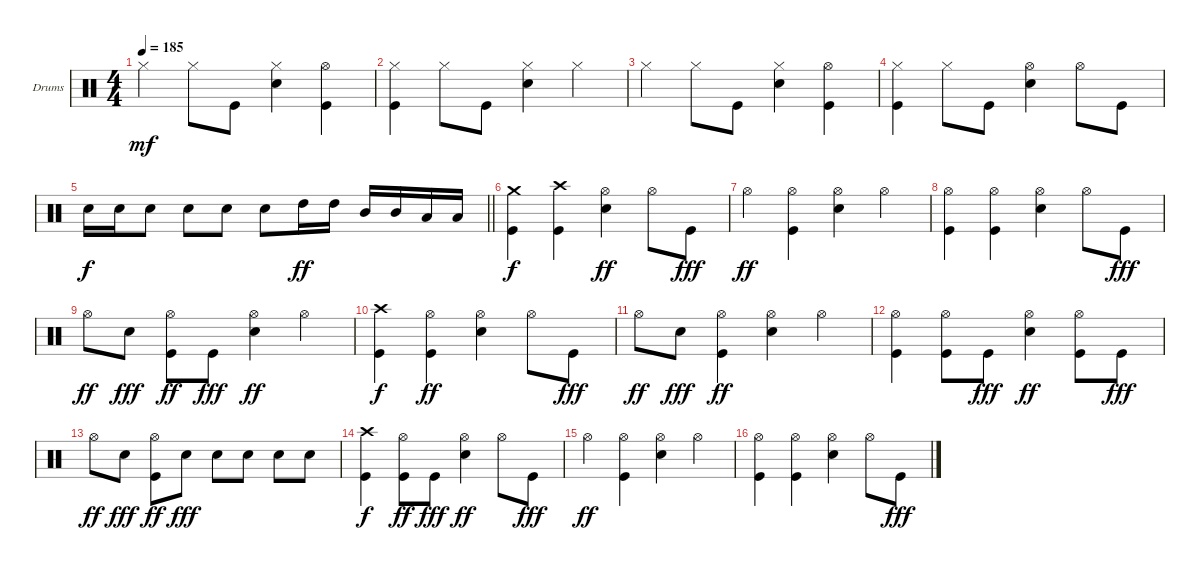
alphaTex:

\bracketExtendMode groupsimilarinstruments
\firstSystemTrackNameOrientation horizontal
\otherSystemsTrackNameOrientation horizontal
\track ("Drumkit" "Drums") {instrument percussion}
\staff {score}
\articulation defaults
\ts (4 4)
\tempo 185
\clef neutral
\ks c "Hi-Hat (closed)".4{dy mf} "Hi-Hat (closed)".8 "Kick (hit)".8
("Hi-Hat (closed)" "Snare (hit) 2").4 ("Hi-Hat (open)" "Kick (hit)").4 |
("Hi-Hat (closed)" "Kick (hit)").4 "Hi-Hat (closed)".8 "Kick (hit)".8 ("Hi-Hat (closed)" "Snare (hit) 2").4 "Hi-Hat (closed)".4 |
"Hi-Hat (closed)".4 "Hi-Hat (closed)".8 "Kick (hit)".8 ("Hi-Hat (closed)" "Snare (hit) 2").4 ("Hi-Hat (open)" "Kick (hit)").4 |
("Hi-Hat (closed)" "Kick (hit)").4 "Hi-Hat (closed)".8 "Kick (hit)".8 ("Hi-Hat (open)" "Snare (hit) 2").4 "Hi-Hat (open)".8 "Kick (hit)".8 |
\barLineRight lightlight "Snare (hit) 2".16{dy f} "Snare (hit) 2".16 "Snare (hit) 2".8 "Snare (hit) 2".8 "Snare (hit) 2".8 "Snare (hit) 2".8 "High Tom (hit)".16{dy ff} "High Tom (hit)".16 "Mid Tom (hit)".16 "Mid Tom (hit)".16 "Low Tom (hit)".16 "Low Tom (hit)".16
|
\section ("" "")
("Crash medium (hit)" "Kick (hit)").4{dy f} ("Crash high (hit)" "Kick (hit)").4 ("Hi-Hat (open)" "Snare (hit) 2").4{dy ff} "Hi-Hat (open)".8 "Kick (hit)".8{dy fff} |
"Hi-Hat (open)".4{dy ff} ("Hi-Hat (open)" "Kick (hit)").4 ("Hi-Hat (open)" "Snare (hit) 2").4 "Hi-Hat (open)".4 |
("Hi-Hat (open)" "Kick (hit)").4 ("Hi-Hat (open)" "Kick (hit)").4 ("Hi-Hat (open)" "Snare (hit) 2").4 "Hi-Hat (open)".8 "Kick (hit)".8{dy fff} |
"Hi-Hat (open)".8{dy ff} "Snare (hit) 2".8{dy fff} ("Hi-Hat (open)" "Kick (hit)").8{dy ff} "Kick (hit)".8{dy fff} ("Hi-Hat (open)" "Snare (hit) 2").4{dy ff} "Hi-Hat (open)".4 |
("Crash high (hit)" "Kick (hit)").4{dy f} ("Hi-Hat (open)" "Kick (hit)").4{dy ff} ("Hi-Hat (open)" "Snare (hit) 2").4 "Hi-Hat (open)".8 "Kick (hit)".8{dy fff} |
"Hi-Hat (open)".8{dy ff} "Snare (hit) 2".8{dy fff} ("Hi-Hat (open)" "Kick (hit)").4{dy ff} ("Hi-Hat (open)" "Snare (hit) 2").4 "Hi-Hat (open)".4 |
("Hi-Hat (open)" "Kick (hit)").4 ("Hi-Hat (open)" "Kick (hit)").8 "Kick (hit)".8{dy fff} ("Hi-Hat (open)" "Snare (hit) 2").4{dy ff} ("Hi-Hat (open)" "Kick (hit)").8 "Kick (hit)".8{dy fff} |
"Hi-Hat (open)".8{dy ff} "Snare (hit) 2".8{dy fff} ("Hi-Hat (open)" "Kick (hit)").8{dy ff} "Snare (hit) 2".8{dy fff} "Snare (hit) 2".8 "Snare (hit) 2".8 "Snare (hit) 2".8 "Snare (hit) 2".8 |
("Crash high (hit)" "Kick (hit)").4{dy f} ("Hi-Hat (open)" "Kick (hit)").8{dy ff} "Kick (hit)".8{dy fff} ("Hi-Hat (open)" "Snare (hit) 2").4{dy ff} "Hi-Hat (open)".8 "Kick (hit)".8{dy fff} |
"Hi-Hat (open)".4{dy ff} ("Hi-Hat (open)" "Kick (hit)").4 ("Hi-Hat (open)" "Snare (hit) 2").4 "Hi-Hat (open)".4 |
("Hi-Hat (open)" "Kick (hit)").4 ("Hi-Hat (open)" "Kick (hit)").4 ("Hi-Hat (open)" "Snare (hit) 2").4 "Hi-Hat (open)".8 "Kick (hit)".8{dy fff}
